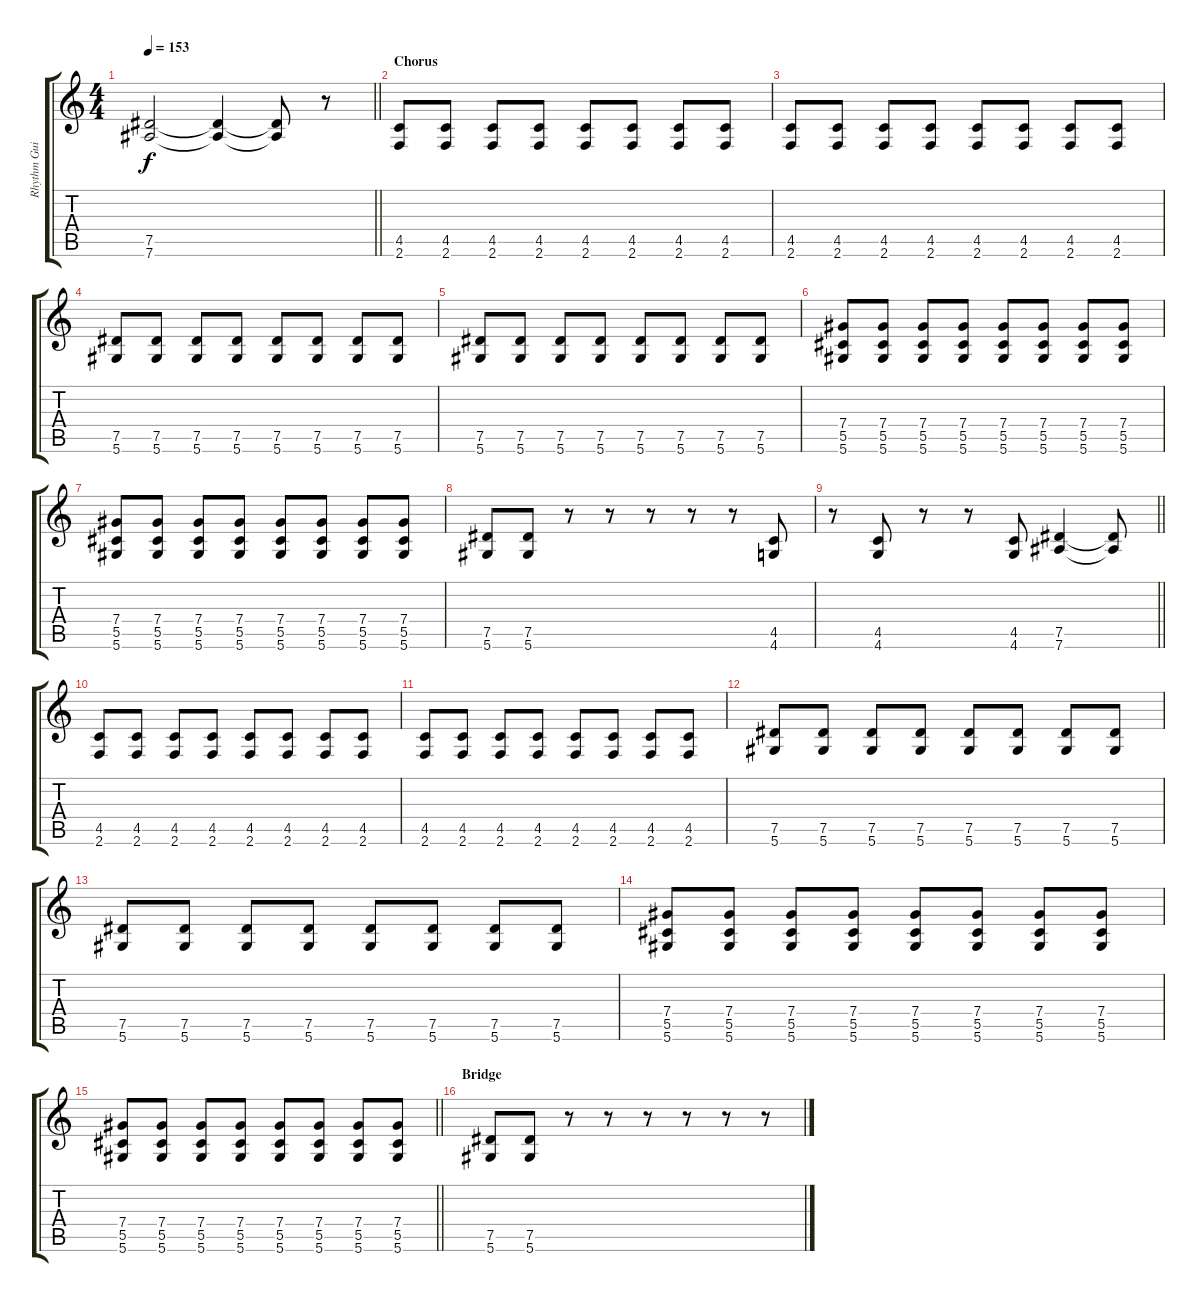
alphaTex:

\track ("Rhythm Guitar" "Rhythm Gui") {instrument distortionguitar}
\staff {score tabs}
\tuning (Eb4 Bb3 Gb3 Db3 Ab2 Eb2) {hide}
\ts (4 4)
\tempo 153
\clef g2
\barLineRight lightlight
\ks c
(7.5{t} 7.6{t}).2{dy f} (7.5{t} 7.6{t}).4 (7.5{t} 7.6{t}).8 r.8 |
\section ("" "Chorus")
(4.5 2.6).8 (4.5 2.6).8 (4.5 2.6).8 (4.5 2.6).8 (4.5 2.6).8 (4.5 2.6).8 (4.5 2.6).8 (4.5 2.6).8 |
(4.5 2.6).8 (4.5 2.6).8 (4.5 2.6).8 (4.5 2.6).8 (4.5 2.6).8 (4.5 2.6).8 (4.5 2.6).8 (4.5 2.6).8 |
(7.5 5.6).8 (7.5 5.6).8 (7.5 5.6).8 (7.5 5.6).8 (7.5 5.6).8 (7.5 5.6).8 (7.5 5.6).8 (7.5 5.6).8 |
(7.5 5.6).8 (7.5 5.6).8 (7.5 5.6).8 (7.5 5.6).8 (7.5 5.6).8 (7.5 5.6).8 (7.5 5.6).8 (7.5 5.6).8 |
(7.4 5.5 5.6).8 (7.4 5.5 5.6).8 (7.4 5.5 5.6).8 (7.4 5.5 5.6).8 (7.4 5.5 5.6).8 (7.4 5.5 5.6).8 (7.4 5.5 5.6).8 (7.4 5.5 5.6).8 |
(7.4 5.5 5.6).8 (7.4 5.5 5.6).8 (7.4 5.5 5.6).8 (7.4 5.5 5.6).8 (7.4 5.5 5.6).8 (7.4 5.5 5.6).8 (7.4 5.5 5.6).8 (7.4 5.5 5.6).8 |
(7.5 5.6).8 (7.5 5.6).8 r.8 r.8 r.8 r.8 r.8 (4.5 4.6).8 |
\barLineRight lightlight
r.8 (4.5 4.6).8 r.8 r.8 (4.5 4.6).8 (7.5 7.6).4 (7.5{t} 7.6{t}).8 |
(4.5 2.6).8 (4.5 2.6).8 (4.5 2.6).8 (4.5 2.6).8 (4.5 2.6).8 (4.5 2.6).8 (4.5 2.6).8 (4.5 2.6).8 |
(4.5 2.6).8 (4.5 2.6).8 (4.5 2.6).8 (4.5 2.6).8 (4.5 2.6).8 (4.5 2.6).8 (4.5 2.6).8 (4.5 2.6).8 |
(7.5 5.6).8 (7.5 5.6).8 (7.5 5.6).8 (7.5 5.6).8 (7.5 5.6).8 (7.5 5.6).8 (7.5 5.6).8 (7.5 5.6).8 |
(7.5 5.6).8 (7.5 5.6).8 (7.5 5.6).8 (7.5 5.6).8 (7.5 5.6).8 (7.5 5.6).8 (7.5 5.6).8 (7.5 5.6).8 |
(7.4 5.5 5.6).8 (7.4 5.5 5.6).8 (7.4 5.5 5.6).8 (7.4 5.5 5.6).8 (7.4 5.5 5.6).8 (7.4 5.5 5.6).8 (7.4 5.5 5.6).8 (7.4 5.5 5.6).8 |
\barLineRight lightlight
(7.4 5.5 5.6).8 (7.4 5.5 5.6).8 (7.4 5.5 5.6).8 (7.4 5.5 5.6).8 (7.4 5.5 5.6).8 (7.4 5.5 5.6).8 (7.4 5.5 5.6).8 (7.4 5.5 5.6).8 |
\section ("" "Bridge")
(7.5 5.6).8 (7.5 5.6).8 r.8 r.8 r.8 r.8 r.8 r.8
